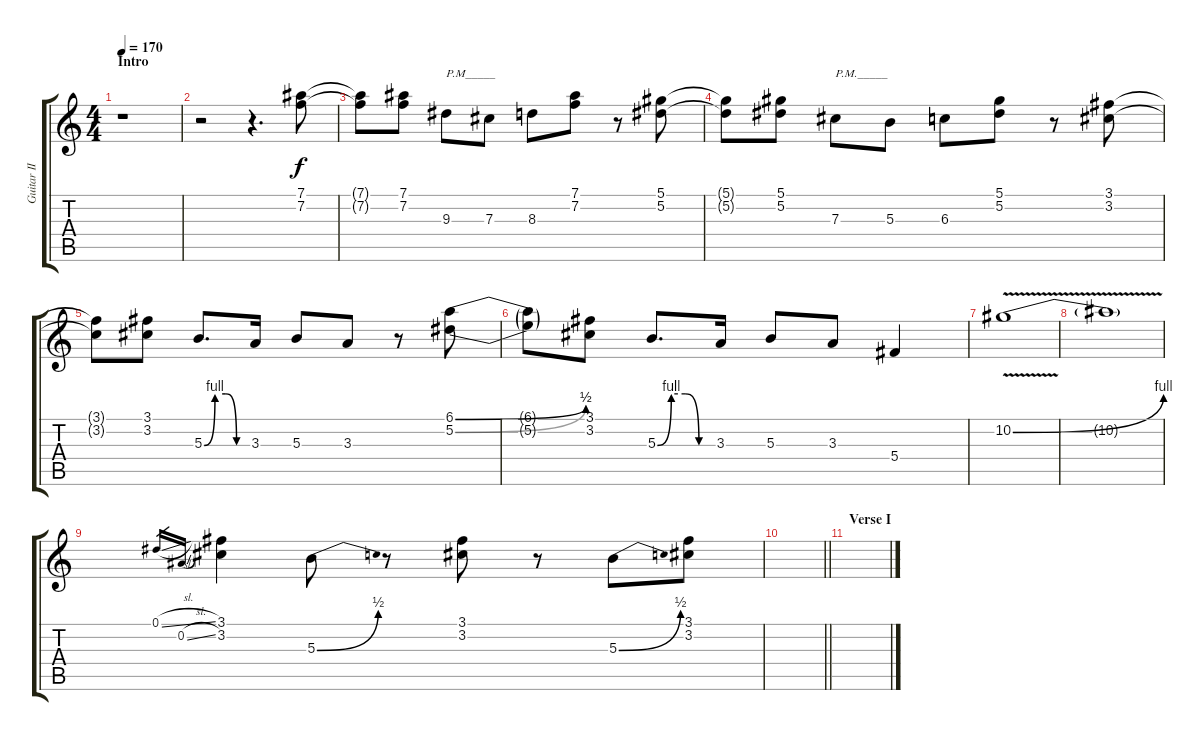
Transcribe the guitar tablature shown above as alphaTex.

\track ("Guitar II (Slash)" "Guitar II ") {instrument distortionguitar}
\staff {score tabs}
\tuning (Eb4 Bb3 Gb3 Db3 Ab2 Eb2) {hide}
\ts (4 4)
\section ("" "Intro")
\tempo 170
\clef g2
\ks c
r.1{dy f instrument distortionguitar} |
r.2 r.4{d} (7.1 7.2).8 |
(7.1{t} 7.2{t}).8 (7.1 7.2).8 9.3.8{txt "P.M_____"} 7.3.8 8.3.8 (7.1 7.2).8 r.8 (5.1 5.2).8 |
(5.1{t} 5.2{t}).8 (5.1 5.2).8 7.3.8{txt "P.M._____"} 5.3.8 6.3.8 (5.1 5.2).8 r.8 (3.1 3.2).8 |
(3.1{t} 3.2{t}).8 (3.1 3.2).8 5.3{be (custom 0 0 15 4 30 4 45 0 60 0)}.8{d} 3.3.16 5.3.8 3.3.8 r.8 (6.1{be (bend 0 0 60 2)} 5.2{be (bend 0 0 60 2)}).8 |
(6.1{t} 5.2{t}).8 (3.1 3.2).8 5.3{be (custom 0 0 15 4 30 4 45 0 60 0)}.8{d} 3.3.16 5.3.8 3.3.8 5.4.4 |
10.2{be (bend 0 0 60 4) v}.1 |
10.2{t}.1 |
0.1{sl}.16{gr} 0.2{sl}.16{gr} (3.1 3.2).4 5.3{be (bend 0 0 60 2)}.8 r.8 (3.1 3.2).8 r.8 5.3{be (bend 0 0 60 2)}.8 (3.1 3.2).8 |
\barLineRight lightlight
|
\section ("" "Verse I")
